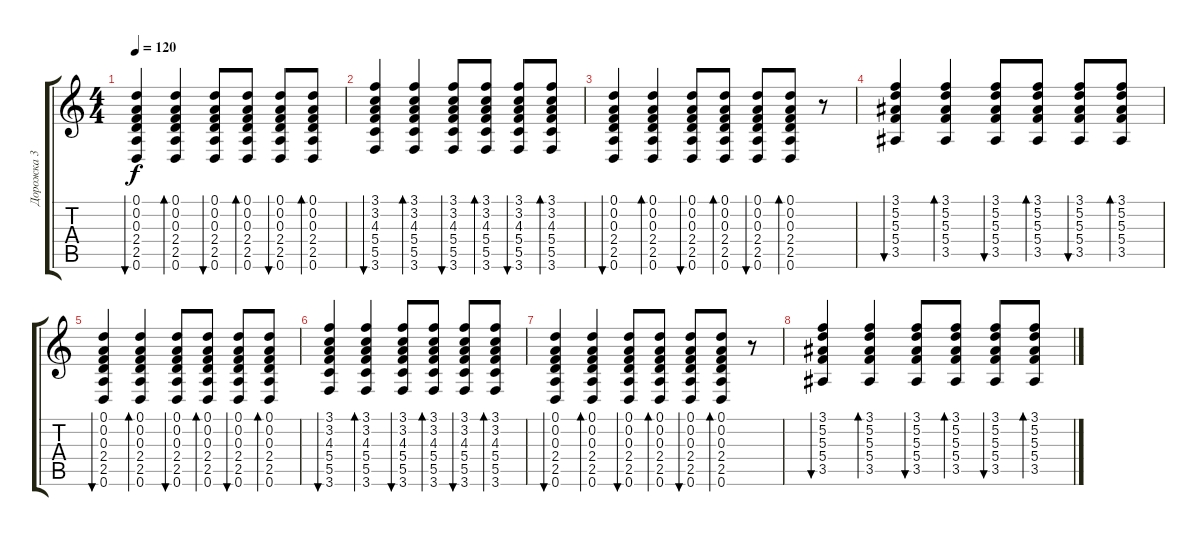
\track ("Дорожка 3" "Дорожка 3") {instrument acousticguitarsteel}
\staff {score tabs}
\tuning (D4 A3 F3 C3 G2 D2) {hide}
\ts (4 4)
\tempo 120
\clef g2
\ks c
(0.1 0.2 0.3 2.4 2.5 0.6).4{bu 30 dy f} (0.1 0.2 0.3 2.4 2.5 0.6).4{bd 30} (0.1 0.2 0.3 2.4 2.5 0.6).8{bu 30} (0.1 0.2 0.3 2.4 2.5 0.6).8{bd 30} (0.1 0.2 0.3 2.4 2.5 0.6).8{bu 30} (0.1 0.2 0.3 2.4 2.5 0.6).8{bd 60} |
(3.1 3.2 4.3 5.4 5.5 3.6).4{bu 30} (3.1 3.2 4.3 5.4 5.5 3.6).4{bd 60} (3.1 3.2 4.3 5.4 5.5 3.6).8{bu 30} (3.1 3.2 4.3 5.4 5.5 3.6).8{bd 30} (3.1 3.2 4.3 5.4 5.5 3.6).8{bu 30} (3.1 3.2 4.3 5.4 5.5 3.6).8{bd 60} |
(0.1 0.2 0.3 2.4 2.5 0.6).4{bu 30} (0.1 0.2 0.3 2.4 2.5 0.6).4{bd 30} (0.1 0.2 0.3 2.4 2.5 0.6).8{bu 30} (0.1 0.2 0.3 2.4 2.5 0.6).8{bd 30} (0.1 0.2 0.3 2.4 2.5 0.6).8{bu 30} (0.1 0.2 0.3 2.4 2.5 0.6).8{bd 60} r.8 |
(3.1 5.2 5.3 5.4 3.5).4{bu 30} (3.1 5.2 5.3 5.4 3.5).4{bd 30} (3.1 5.2 5.3 5.4 3.5).8{bu 30} (3.1 5.2 5.3 5.4 3.5).8{bd 30} (3.1 5.2 5.3 5.4 3.5).8{bu 30} (3.1 5.2 5.3 5.4 3.5).8{bd 30} |
(0.1 0.2 0.3 2.4 2.5 0.6).4{bu 30} (0.1 0.2 0.3 2.4 2.5 0.6).4{bd 30} (0.1 0.2 0.3 2.4 2.5 0.6).8{bu 30} (0.1 0.2 0.3 2.4 2.5 0.6).8{bd 30} (0.1 0.2 0.3 2.4 2.5 0.6).8{bu 30} (0.1 0.2 0.3 2.4 2.5 0.6).8{bd 60} |
(3.1 3.2 4.3 5.4 5.5 3.6).4{bu 30} (3.1 3.2 4.3 5.4 5.5 3.6).4{bd 60} (3.1 3.2 4.3 5.4 5.5 3.6).8{bu 30} (3.1 3.2 4.3 5.4 5.5 3.6).8{bd 30} (3.1 3.2 4.3 5.4 5.5 3.6).8{bu 30} (3.1 3.2 4.3 5.4 5.5 3.6).8{bd 60} |
(0.1 0.2 0.3 2.4 2.5 0.6).4{bu 30} (0.1 0.2 0.3 2.4 2.5 0.6).4{bd 30} (0.1 0.2 0.3 2.4 2.5 0.6).8{bu 30} (0.1 0.2 0.3 2.4 2.5 0.6).8{bd 30} (0.1 0.2 0.3 2.4 2.5 0.6).8{bu 30} (0.1 0.2 0.3 2.4 2.5 0.6).8{bd 60} r.8 |
(3.1 5.2 5.3 5.4 3.5).4{bu 30} (3.1 5.2 5.3 5.4 3.5).4{bd 30} (3.1 5.2 5.3 5.4 3.5).8{bu 30} (3.1 5.2 5.3 5.4 3.5).8{bd 30} (3.1 5.2 5.3 5.4 3.5).8{bu 30} (3.1 5.2 5.3 5.4 3.5).8{bd 30}
